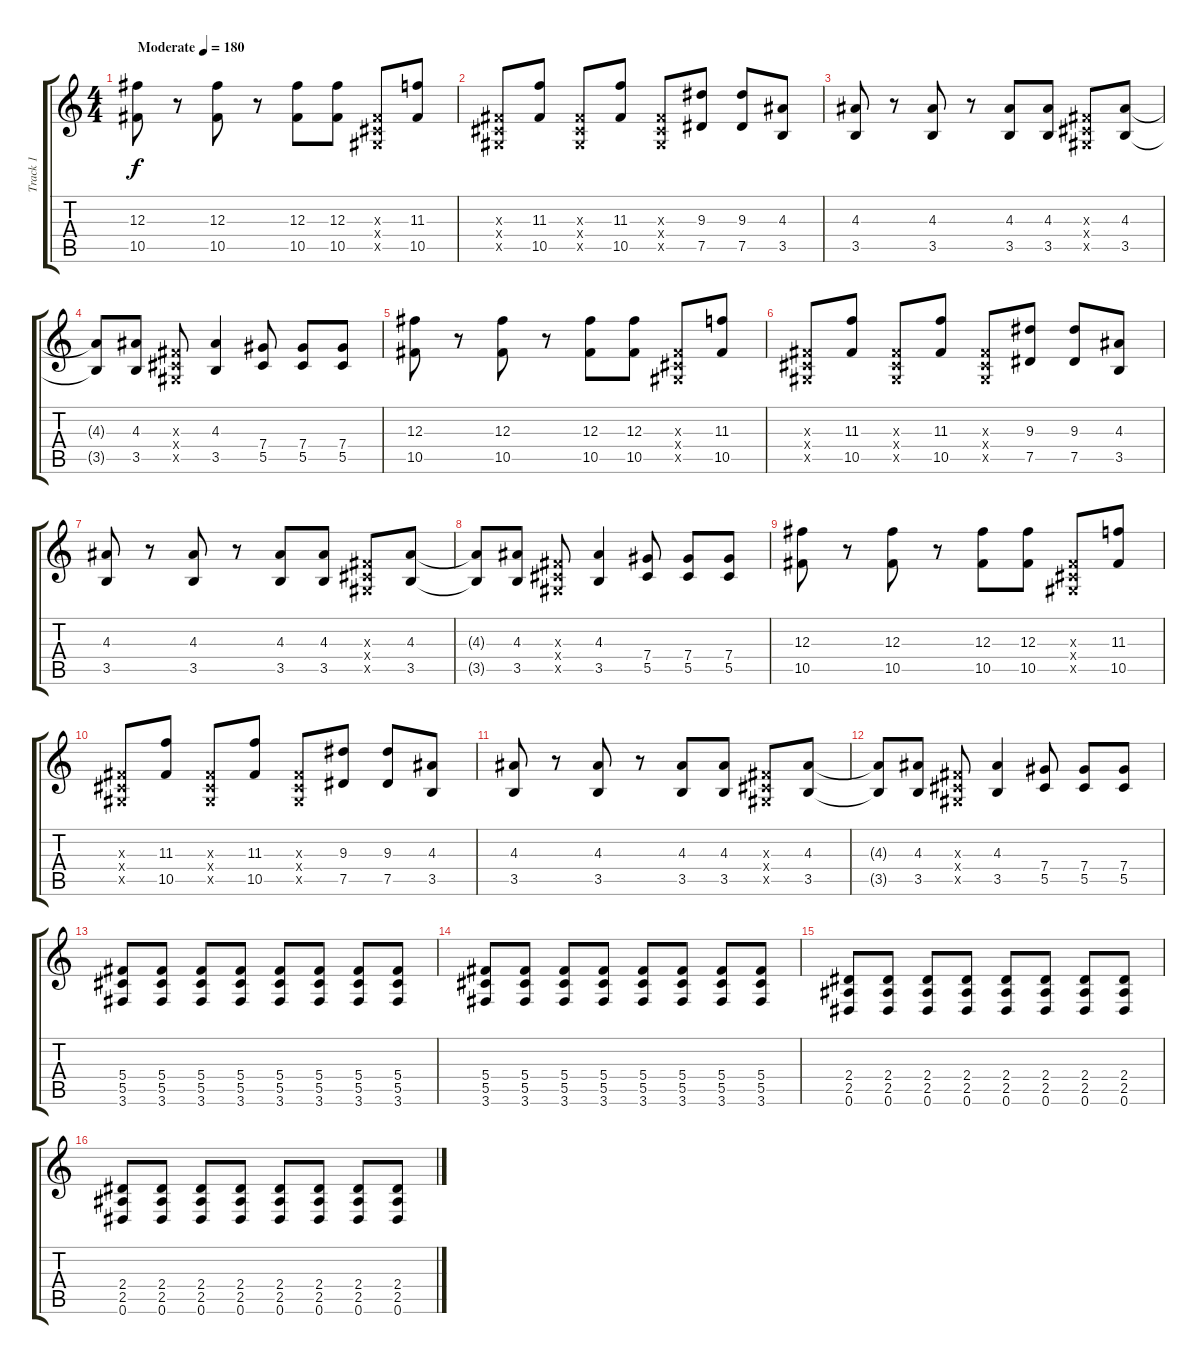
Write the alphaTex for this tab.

\track ("Track 1" "Track 1") {instrument overdrivenguitar}
\staff {score tabs}
\tuning (Eb4 Bb3 Gb3 Db3 Ab2 Eb2) {hide}
\ts (4 4)
\tempo (180 "Moderate")
\clef g2
\ks c
(12.3 10.5).8{dy f instrument overdrivenguitar} r.8 (12.3 10.5).8 r.8 (12.3 10.5).8 (12.3 10.5).8 (0.3{x} 0.4{x} 0.5{x}).8 (11.3 10.5).8 |
(0.3{x} 0.4{x} 0.5{x}).8 (11.3 10.5).8 (0.3{x} 0.4{x} 0.5{x}).8 (11.3 10.5).8 (0.3{x} 0.4{x} 0.5{x}).8 (9.3 7.5).8 (9.3 7.5).8 (4.3 3.5).8 |
(4.3 3.5).8 r.8 (4.3 3.5).8 r.8 (4.3 3.5).8 (4.3 3.5).8 (0.3{x} 0.4{x} 0.5{x}).8 (4.3 3.5).8 |
(4.3{t} 3.5{t}).8 (4.3 3.5).8 (0.3{x} 0.4{x} 0.5{x}).8 (4.3 3.5).4 (7.4 5.5).8 (7.4 5.5).8 (7.4 5.5).8 |
(12.3 10.5).8 r.8 (12.3 10.5).8 r.8 (12.3 10.5).8 (12.3 10.5).8 (0.3{x} 0.4{x} 0.5{x}).8 (11.3 10.5).8 |
(0.3{x} 0.4{x} 0.5{x}).8 (11.3 10.5).8 (0.3{x} 0.4{x} 0.5{x}).8 (11.3 10.5).8 (0.3{x} 0.4{x} 0.5{x}).8 (9.3 7.5).8 (9.3 7.5).8 (4.3 3.5).8 |
(4.3 3.5).8 r.8 (4.3 3.5).8 r.8 (4.3 3.5).8 (4.3 3.5).8 (0.3{x} 0.4{x} 0.5{x}).8 (4.3 3.5).8 |
(4.3{t} 3.5{t}).8 (4.3 3.5).8 (0.3{x} 0.4{x} 0.5{x}).8 (4.3 3.5).4 (7.4 5.5).8 (7.4 5.5).8 (7.4 5.5).8 |
(12.3 10.5).8 r.8 (12.3 10.5).8 r.8 (12.3 10.5).8 (12.3 10.5).8 (0.3{x} 0.4{x} 0.5{x}).8 (11.3 10.5).8 |
(0.3{x} 0.4{x} 0.5{x}).8 (11.3 10.5).8 (0.3{x} 0.4{x} 0.5{x}).8 (11.3 10.5).8 (0.3{x} 0.4{x} 0.5{x}).8 (9.3 7.5).8 (9.3 7.5).8 (4.3 3.5).8 |
(4.3 3.5).8 r.8 (4.3 3.5).8 r.8 (4.3 3.5).8 (4.3 3.5).8 (0.3{x} 0.4{x} 0.5{x}).8 (4.3 3.5).8 |
(4.3{t} 3.5{t}).8 (4.3 3.5).8 (0.3{x} 0.4{x} 0.5{x}).8 (4.3 3.5).4 (7.4 5.5).8 (7.4 5.5).8 (7.4 5.5).8 |
(5.4 5.5 3.6).8 (5.4 5.5 3.6).8 (5.4 5.5 3.6).8 (5.4 5.5 3.6).8 (5.4 5.5 3.6).8 (5.4 5.5 3.6).8 (5.4 5.5 3.6).8 (5.4 5.5 3.6).8 |
(5.4 5.5 3.6).8 (5.4 5.5 3.6).8 (5.4 5.5 3.6).8 (5.4 5.5 3.6).8 (5.4 5.5 3.6).8 (5.4 5.5 3.6).8 (5.4 5.5 3.6).8 (5.4 5.5 3.6).8 |
(2.4 2.5 0.6).8 (2.4 2.5 0.6).8 (2.4 2.5 0.6).8 (2.4 2.5 0.6).8 (2.4 2.5 0.6).8 (2.4 2.5 0.6).8 (2.4 2.5 0.6).8 (2.4 2.5 0.6).8 |
(2.4 2.5 0.6).8 (2.4 2.5 0.6).8 (2.4 2.5 0.6).8 (2.4 2.5 0.6).8 (2.4 2.5 0.6).8 (2.4 2.5 0.6).8 (2.4 2.5 0.6).8 (2.4 2.5 0.6).8
